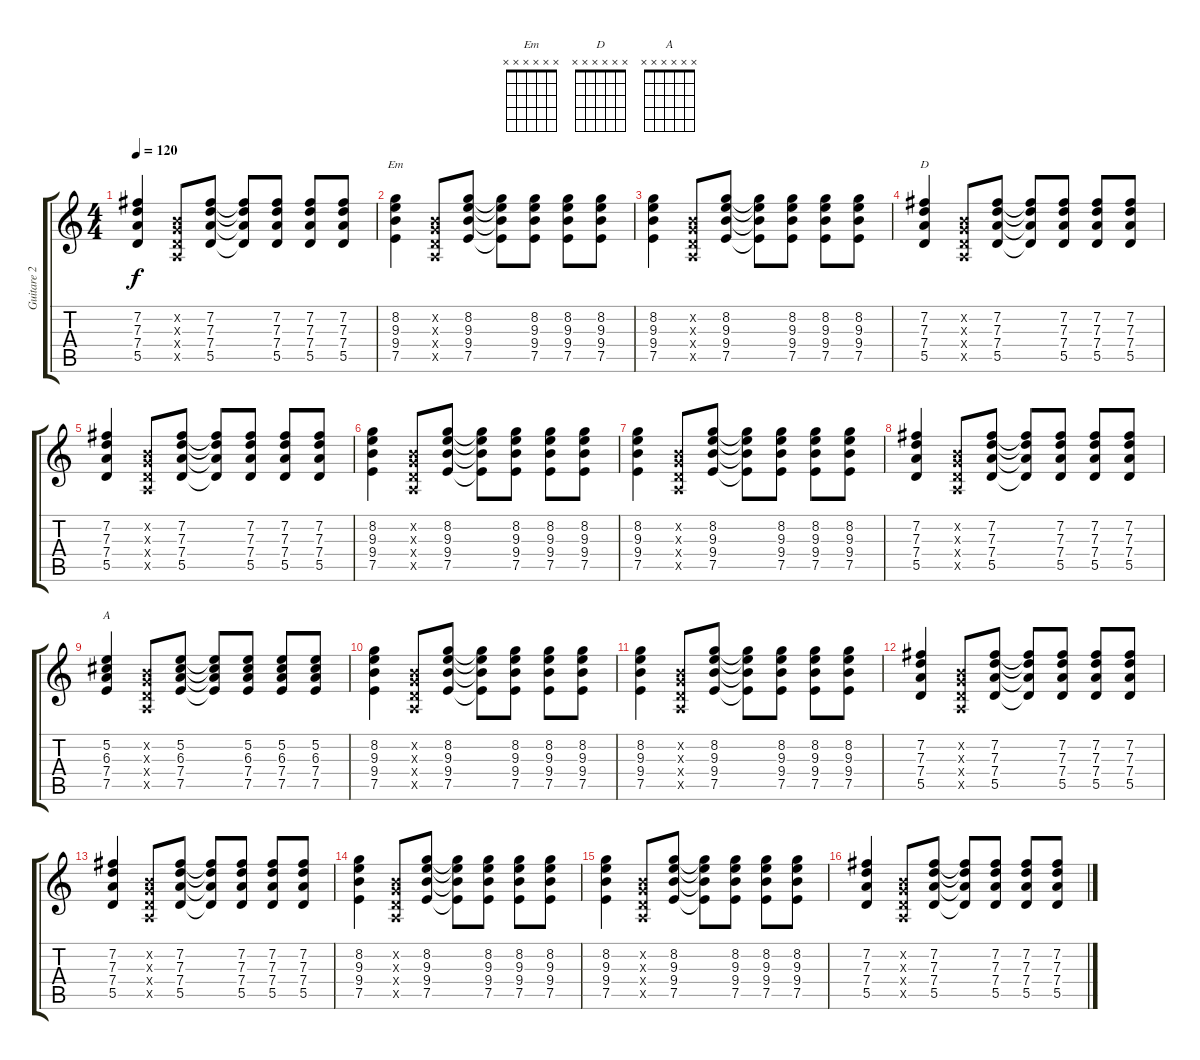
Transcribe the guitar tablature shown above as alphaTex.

\track ("Guitare 2" "Guitare 2") {instrument electricguitarjazz}
\staff {score tabs}
\tuning (E4 B3 G3 D3 A2 E2) {hide}
\chord ("Em" x x x x x x) {firstfret 0}
\chord ("D" x x x x x x) {firstfret 0}
\chord ("A" x x x x x x) {firstfret 0}
\ts (4 4)
\tempo 120
\clef g2
\ks c
(7.2 7.3 7.4 5.5).4{dy f} (0.2{x} 0.3{x} 0.4{x} 0.5{x}).8 (7.2 7.3 7.4 5.5).8 (7.2{t} 7.3{t} 7.4{t} 5.5{t}).8 (7.2 7.3 7.4 5.5).8 (7.2 7.3 7.4 5.5).8 (7.2 7.3 7.4 5.5).8 |
(8.2 9.3 9.4 7.5).4{ch "Em"} (0.2{x} 0.3{x} 0.4{x} 0.5{x}).8 (8.2 9.3 9.4 7.5).8 (8.2{t} 9.3{t} 9.4{t} 7.5{t}).8 (8.2 9.3 9.4 7.5).8 (8.2 9.3 9.4 7.5).8 (8.2 9.3 9.4 7.5).8 |
(8.2 9.3 9.4 7.5).4 (0.2{x} 0.3{x} 0.4{x} 0.5{x}).8 (8.2 9.3 9.4 7.5).8 (8.2{t} 9.3{t} 9.4{t} 7.5{t}).8 (8.2 9.3 9.4 7.5).8 (8.2 9.3 9.4 7.5).8 (8.2 9.3 9.4 7.5).8 |
(7.2 7.3 7.4 5.5).4{ch "D"} (0.2{x} 0.3{x} 0.4{x} 0.5{x}).8 (7.2 7.3 7.4 5.5).8 (7.2{t} 7.3{t} 7.4{t} 5.5{t}).8 (7.2 7.3 7.4 5.5).8 (7.2 7.3 7.4 5.5).8 (7.2 7.3 7.4 5.5).8 |
(7.2 7.3 7.4 5.5).4 (0.2{x} 0.3{x} 0.4{x} 0.5{x}).8 (7.2 7.3 7.4 5.5).8 (7.2{t} 7.3{t} 7.4{t} 5.5{t}).8 (7.2 7.3 7.4 5.5).8 (7.2 7.3 7.4 5.5).8 (7.2 7.3 7.4 5.5).8 |
(8.2 9.3 9.4 7.5).4 (0.2{x} 0.3{x} 0.4{x} 0.5{x}).8 (8.2 9.3 9.4 7.5).8 (8.2{t} 9.3{t} 9.4{t} 7.5{t}).8 (8.2 9.3 9.4 7.5).8 (8.2 9.3 9.4 7.5).8 (8.2 9.3 9.4 7.5).8 |
(8.2 9.3 9.4 7.5).4 (0.2{x} 0.3{x} 0.4{x} 0.5{x}).8 (8.2 9.3 9.4 7.5).8 (8.2{t} 9.3{t} 9.4{t} 7.5{t}).8 (8.2 9.3 9.4 7.5).8 (8.2 9.3 9.4 7.5).8 (8.2 9.3 9.4 7.5).8 |
(7.2 7.3 7.4 5.5).4 (0.2{x} 0.3{x} 0.4{x} 0.5{x}).8 (7.2 7.3 7.4 5.5).8 (7.2{t} 7.3{t} 7.4{t} 5.5{t}).8 (7.2 7.3 7.4 5.5).8 (7.2 7.3 7.4 5.5).8 (7.2 7.3 7.4 5.5).8 |
(5.2 6.3 7.4 7.5).4{ch "A"} (0.2{x} 0.3{x} 0.4{x} 0.5{x}).8 (5.2 6.3 7.4 7.5).8 (5.2{t} 6.3{t} 7.4{t} 7.5{t}).8 (5.2 6.3 7.4 7.5).8 (5.2 6.3 7.4 7.5).8 (5.2 6.3 7.4 7.5).8 |
(8.2 9.3 9.4 7.5).4 (0.2{x} 0.3{x} 0.4{x} 0.5{x}).8 (8.2 9.3 9.4 7.5).8 (8.2{t} 9.3{t} 9.4{t} 7.5{t}).8 (8.2 9.3 9.4 7.5).8 (8.2 9.3 9.4 7.5).8 (8.2 9.3 9.4 7.5).8 |
(8.2 9.3 9.4 7.5).4 (0.2{x} 0.3{x} 0.4{x} 0.5{x}).8 (8.2 9.3 9.4 7.5).8 (8.2{t} 9.3{t} 9.4{t} 7.5{t}).8 (8.2 9.3 9.4 7.5).8 (8.2 9.3 9.4 7.5).8 (8.2 9.3 9.4 7.5).8 |
(7.2 7.3 7.4 5.5).4 (0.2{x} 0.3{x} 0.4{x} 0.5{x}).8 (7.2 7.3 7.4 5.5).8 (7.2{t} 7.3{t} 7.4{t} 5.5{t}).8 (7.2 7.3 7.4 5.5).8 (7.2 7.3 7.4 5.5).8 (7.2 7.3 7.4 5.5).8 |
(7.2 7.3 7.4 5.5).4 (0.2{x} 0.3{x} 0.4{x} 0.5{x}).8 (7.2 7.3 7.4 5.5).8 (7.2{t} 7.3{t} 7.4{t} 5.5{t}).8 (7.2 7.3 7.4 5.5).8 (7.2 7.3 7.4 5.5).8 (7.2 7.3 7.4 5.5).8 |
(8.2 9.3 9.4 7.5).4 (0.2{x} 0.3{x} 0.4{x} 0.5{x}).8 (8.2 9.3 9.4 7.5).8 (8.2{t} 9.3{t} 9.4{t} 7.5{t}).8 (8.2 9.3 9.4 7.5).8 (8.2 9.3 9.4 7.5).8 (8.2 9.3 9.4 7.5).8 |
(8.2 9.3 9.4 7.5).4 (0.2{x} 0.3{x} 0.4{x} 0.5{x}).8 (8.2 9.3 9.4 7.5).8 (8.2{t} 9.3{t} 9.4{t} 7.5{t}).8 (8.2 9.3 9.4 7.5).8 (8.2 9.3 9.4 7.5).8 (8.2 9.3 9.4 7.5).8 |
(7.2 7.3 7.4 5.5).4 (0.2{x} 0.3{x} 0.4{x} 0.5{x}).8 (7.2 7.3 7.4 5.5).8 (7.2{t} 7.3{t} 7.4{t} 5.5{t}).8 (7.2 7.3 7.4 5.5).8 (7.2 7.3 7.4 5.5).8 (7.2 7.3 7.4 5.5).8
